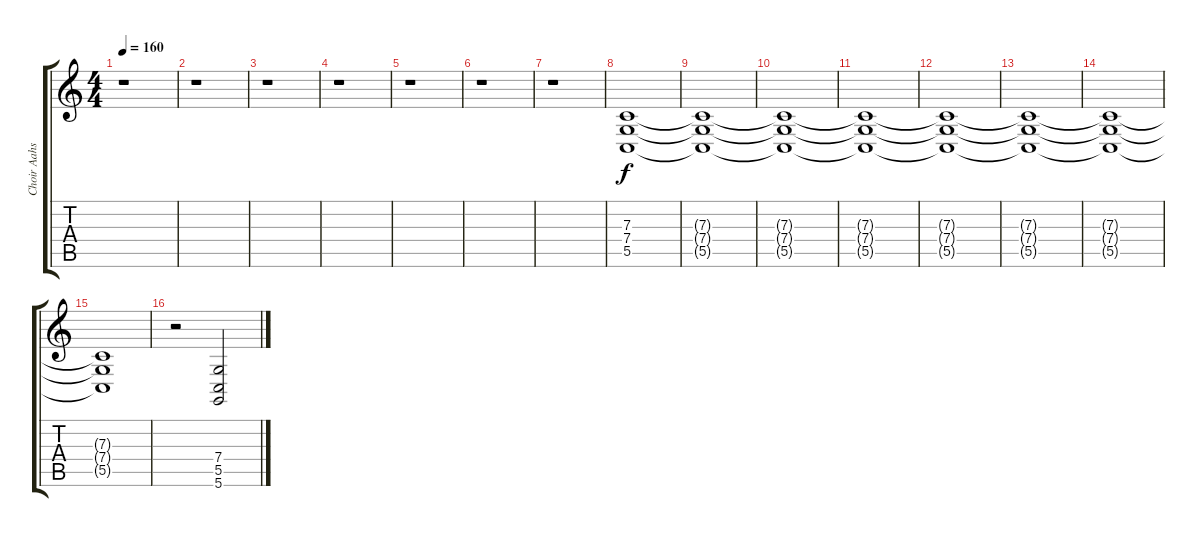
\track ("Choir Aahs" "Choir Aahs") {instrument choiraahs}
\staff {score tabs}
\tuning (D4 A3 F3 C3 G2 D2) {hide}
\ts (4 4)
\tempo 160
\clef g2
\ks c
r.1{dy f} |
r.1 |
r.1 |
r.1 |
r.1 |
r.1 |
r.1{volume 0} |
(7.3 7.4 5.5).1{volume 5} |
(7.3{t} 7.4{t} 5.5{t}).1 |
(7.3{t} 7.4{t} 5.5{t}).1{volume 8} |
(7.3{t} 7.4{t} 5.5{t}).1 |
(7.3{t} 7.4{t} 5.5{t}).1{volume 10} |
(7.3{t} 7.4{t} 5.5{t}).1 |
(7.3{t} 7.4{t} 5.5{t}).1{volume 13} |
(7.3{t} 7.4{t} 5.5{t}).1 |
r.2 (7.4 5.5 5.6).2{volume 16}
